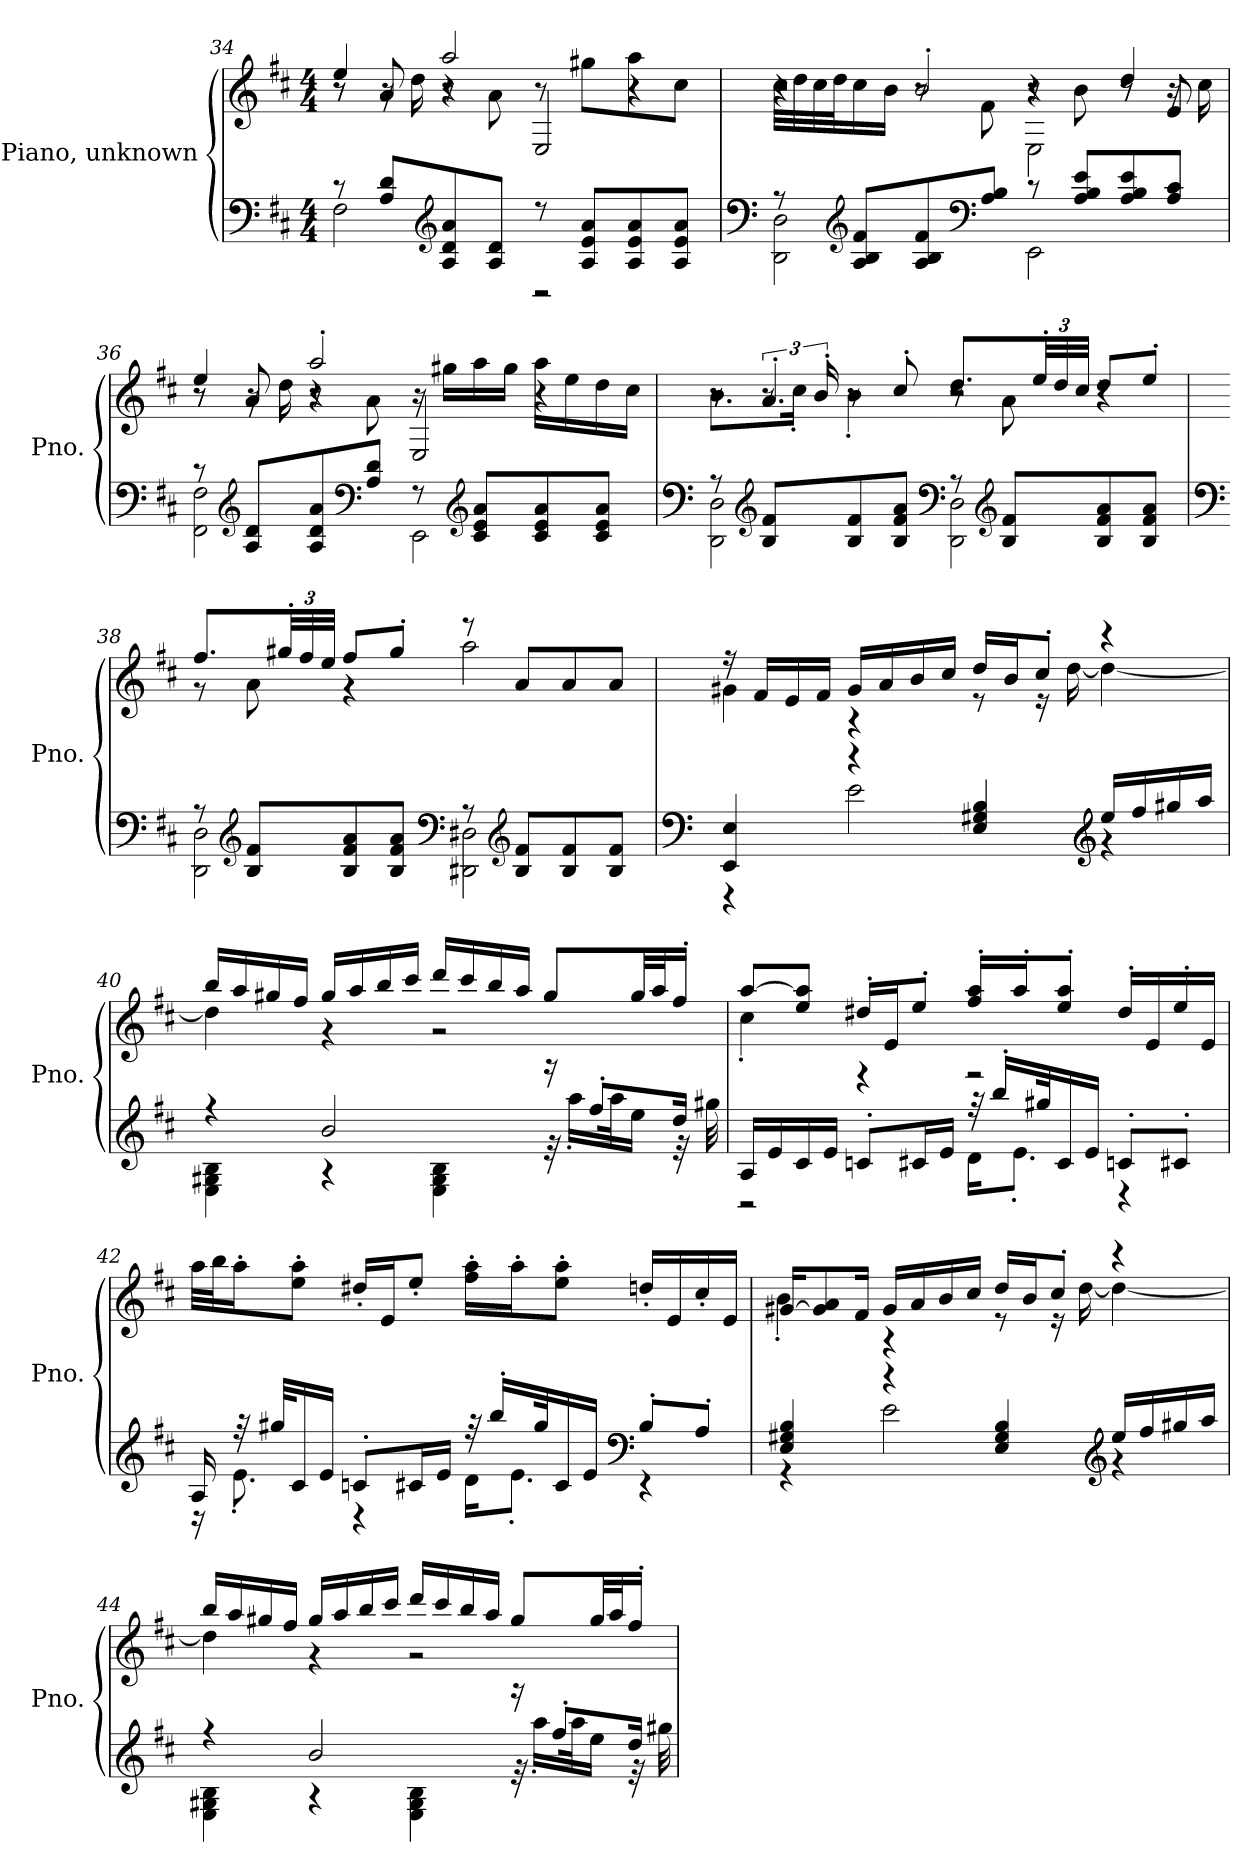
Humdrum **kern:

**kern	**kern
*part1	*part1
*staff2	*staff1
*I"Piano, unknown	*
*I'Pno.	*
!!LO:LB:g=z
*clefF4	*clefG2
*k[f#c#]	*k[f#c#]
*M4/4	*M4/4
=34	=34
*^	*^
*	*	*	*^
8r	2F#\	4ee/	8r	8r
8A/ 8d/L	.	.	16r	8a/
.	.	.	16dd\	.
*clefG2	*	*	*	*
8A/ 8d/ 8a/	.	2aa/	8r	4r
8A/ 8d/J	.	.	8a\	.
8r	2r	.	8r	2E/
8A/ 8e/ 8a/L	.	.	8gg#X\L	.
8A/ 8e/ 8a/	.	4r	8aa\	.
8A/ 8e/ 8a/J	.	.	8cc#\J	.
*	*	*v	*v	*v
=35	=35	=35
*clefF4	*	*
*	*	*^
*	*	*	*^
*	*	*	*	*^
8r	2DD\ 2D\	4r	32cc#\LLL	2r	2r
.	.	.	32dd\	.	.
.	.	.	32cc#\	.	.
.	.	.	32dd\J	.	.
*clefG2	*	*	*	*	*
8A/ 8B/ 8f#/L	.	.	16cc#\	.	.
.	.	.	16b\JJ	.	.
8A/ 8B/ 8f#/	.	2b'/	8r	.	.
*clefF4	*	*	*	*	*
8A/ 8B/J	.	.	8f#\	.	.
8r	2EE\	.	8r	4r	2E\
8A/ 8B/ 8e/L	.	.	8b\	.	.
8A/ 8B/ 8e/	.	4dd/	8r	8r	.
8A/ 8c#/J	.	.	16r	8e/	.
.	.	.	16cc#\	.	.
*	*	*	*	*v	*v
!!LO:LB:g=z
=36	=36	=36	=36	=36
8r	2FF#\ 2F#\	4ee/	8r	8r
*clefG2	*	*	*	*
8A/ 8d/L	.	.	16r	8a/
.	.	.	16dd\	.
8A/ 8d/ 8a/	.	2aa'/	8r	4r
*clefF4	*	*	*	*
8A/ 8d/J	.	.	8a\	.
8r	2EE\	.	16r	2E/
.	.	.	16gg#X\LL	.
*clefG2	*	*	*	*
8c#/ 8e/ 8a/L	.	.	16aa\	.
.	.	.	16gg#\JJ	.
8c#/ 8e/ 8a/	.	4r	16aa\LL	.
.	.	.	16ee\	.
8c#/ 8e/ 8a/J	.	.	16dd\	.
.	.	.	16cc#\JJ	.
=37	=37	=37	=37	=37
*clefF4	*	*	*	*
8r	2DD\ 2D\	8r	8.b\L	8r
*clefG2	*	*	*	*
8B/ 8f#/L	.	12r	.	4.a'/
.	.	.	16cc#'\Jk	.
.	.	24b'/	.	.
8B/ 8f#/	.	8r	4b'\	.
8B/ 8f#/ 8a/J	.	8cc#'/	.	.
*clefF4	*	*	*	*
8r	2DD\ 2D\	8.dd/L	8r	2r
*clefG2	*	*	*	*
8B/ 8f#/L	.	.	8a\	.
*	*	*Xbrackettup	*	*
.	.	48ee'/LL	.	.
.	.	48dd/	.	.
.	.	48cc#/JJJ	.	.
8B/ 8f#/ 8a/	.	8dd/L	4r	.
8B/ 8f#/ 8a/J	.	8ee'/J	.	.
*	*	*v	*v	*v
!!LO:LB:g=z
=38	=38	=38
*clefF4	*	*
*	*	*^
8r	2DD\ 2D\	8.ff#/L	8r
*clefG2	*	*	*
8B/ 8f#/L	.	.	8a\
.	.	48gg#X'/LL	.
.	.	48ff#/	.
.	.	48ee/JJJ	.
8B/ 8f#/ 8a/	.	8ff#/L	4r
8B/ 8f#/ 8a/J	.	8gg#'/J	.
*clefF4	*	*	*
8r	2DD#X\ 2D#X\	8r	2aa\
*clefG2	*	*	*
8B/ 8f#/L	.	8a/L	.
8B/ 8f#/	.	8a/	.
8B/ 8f#/J	.	8a/J	.
=39	=39	=39	=39
*clefF4	*	*	*
4EE/ 4E/	4r	16r	4g#X\
.	.	16f#/LL	.
.	.	16e/	.
.	.	16f#/JJ	.
4r	2e\	16g#/LL	4r
.	.	16a/	.
.	.	16b/	.
.	.	16cc#/JJ	.
4E/ 4G#X/ 4B/	.	16dd/LL	8r
.	.	16b/J	.
.	.	8cc#'/J	16r
.	.	.	[16dd\
*clefG2	*	*	*
16ee/LL	4r	4r	4dd\_
16ff#/	.	.	.
16gg#X/	.	.	.
16aa/JJ	.	.	.
!!LO:LB:g=z	!!
=40	=40	=40	=40
4r	4E\ 4G#X\ 4B\	16bb/LL	4dd\]
.	.	16aa/	.
.	.	16gg#X/	.
.	.	16ff#/JJ	.
2b/	4r	16gg#/LL	4r
.	.	16aa/	.
.	.	16bb/	.
.	.	16ccc#/JJ	.
.	4E\ 4G#\ 4B\	16ddd/LL	2r
.	.	16ccc#/	.
.	.	16bb/	.
.	.	16aa/JJ	.
16r	32r	8gg#/L	.
.	16aa'\LL	.	.
8ff#'/L	.	.	.
.	32aa\K	.	.
.	16ee\JJ	32gg#/LL	.
.	.	32aa/J	.
16dd/Jk	32r	16ff#'/JJ	.
.	32gg#X\	.	.
!!LO:PB:g=z	!!
=41	=41	=41	=41
16A/LL	2r	[8aa/L	4cc#'\
16e/	.	.	.
16c#/	.	8ee/ 8aa/]J	.
16e/JJ	.	.	.
8cn'/L	.	16dd#X'/LL	4r
.	.	16e/J	.
16c#X/L	.	8ee'/J	.
16e/JJ	.	.	.
32r	16d\KL	16ff#/' 16aa/'LL	2r
16bb'/LL	.	.	.
.	8.e'\J	16aa'/J	.
32gg#X/K	.	.	.
16c#/	.	8ee/' 8aa/'J	.
16e/JJ	.	.	.
8cn'/L	4r	16dd#'/LL	.
.	.	16e/	.
8c#X'/J	.	16ee'/	.
.	.	16e/JJ	.
*	*	*v	*v
=42	=42	=42
16A/	16r	32aa\LLL
.	.	32bb\J
32r	8.e'\	16aa'\J
32gg#X/KLL	.	.
16c#/	.	8ee\' 8aa\'J
16e/JJ	.	.
8cn'/L	4r	16dd#X'/LL
.	.	16e/J
16c#X/L	.	8ee'/J
16e/JJ	.	.
32r	16d\KL	16ff#\' 16aa\'LL
16bb'/LL	.	.
.	8.e'\J	16aa'\J
32gg#/K	.	.
16c#/	.	8ee\' 8aa\'J
16e/JJ	.	.
*clefF4	*	*
8B'/L	4r	16ddn'/LL
.	.	16e/
8A'/J	.	16cc#'/
.	.	16e/JJ
!!LO:LB:g=z
=43	=43	=43
*	*	*^
4E/ 4G#X/ 4B/	4r	[16g#X/KL	4b'\
.	.	8g#/] 8a/	.
.	.	16f#/Jk	.
4r	2e\	16g#/LL	4r
.	.	16a/	.
.	.	16b/	.
.	.	16cc#/JJ	.
4E/ 4G#/ 4B/	.	16dd/LL	8r
.	.	16b/J	.
.	.	8cc#'/J	16r
.	.	.	[16dd\
*clefG2	*	*	*
16ee/LL	4r	4r	4dd\_
16ff#/	.	.	.
16gg#X/	.	.	.
16aa/JJ	.	.	.
=44	=44	=44	=44
4r	4E\ 4G#X\ 4B\	16bb/LL	4dd\]
.	.	16aa/	.
.	.	16gg#X/	.
.	.	16ff#/JJ	.
2b/	4r	16gg#/LL	4r
.	.	16aa/	.
.	.	16bb/	.
.	.	16ccc#/JJ	.
.	4E\ 4G#\ 4B\	16ddd/LL	2r
.	.	16ccc#/	.
.	.	16bb/	.
.	.	16aa/JJ	.
16r	32r	8gg#/L	.
.	16aa'\LL	.	.
8ff#'/L	.	.	.
.	32aa\K	.	.
.	16ee\JJ	32gg#/LL	.
.	.	32aa/J	.
16dd/Jk	32r	16ff#'/JJ	.
.	32gg#X\	.	.
*v	*v	*	*
*	*v	*v
=	=
*-	*-
